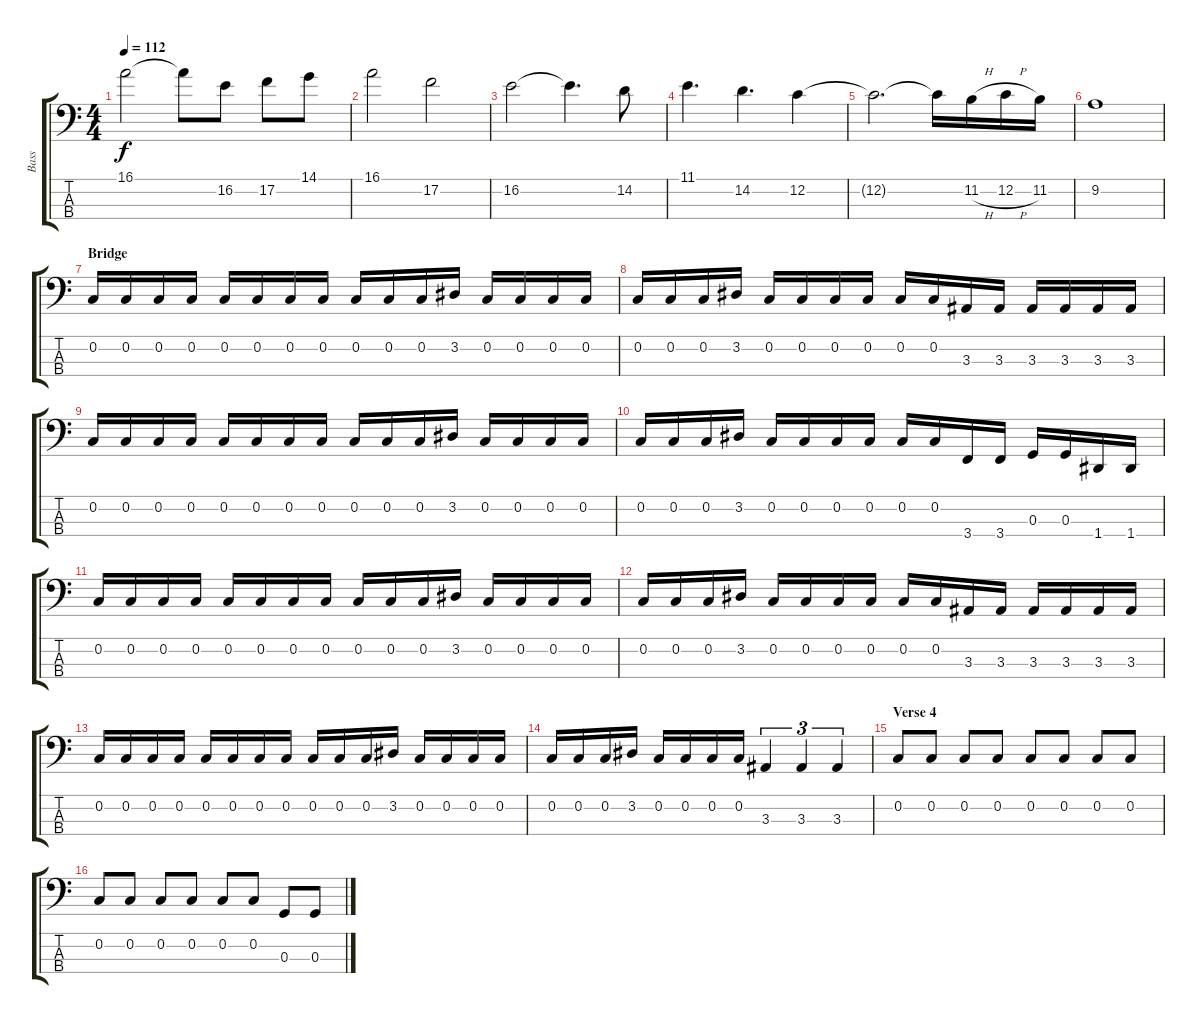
\track ("Bass" "Bass") {instrument electricbassfinger}
\staff {score tabs}
\tuning (F2 C2 G1 D1) {hide}
\ts (4 4)
\tempo 112
\clef f4
\ks c
16.1.2{dy f} 16.1{t}.8 16.2.8 17.2.8 14.1.8 |
16.1.2 17.2.2 |
16.2.2 16.2{t}.4{d} 14.2.8 |
11.1.4{d} 14.2.4{d} 12.2.4 |
12.2{t}.2{d} 12.2{t}.16 11.2{h}.16 12.2{h}.16 11.2.16 |
9.2.1 |
\section ("" "Bridge")
0.2.16 0.2.16 0.2.16 0.2.16 0.2.16 0.2.16 0.2.16 0.2.16 0.2.16 0.2.16 0.2.16 3.2.16 0.2.16 0.2.16 0.2.16 0.2.16 |
0.2.16 0.2.16 0.2.16 3.2.16 0.2.16 0.2.16 0.2.16 0.2.16 0.2.16 0.2.16 3.3.16 3.3.16 3.3.16 3.3.16 3.3.16 3.3.16 |
0.2.16 0.2.16 0.2.16 0.2.16 0.2.16 0.2.16 0.2.16 0.2.16 0.2.16 0.2.16 0.2.16 3.2.16 0.2.16 0.2.16 0.2.16 0.2.16 |
0.2.16 0.2.16 0.2.16 3.2.16 0.2.16 0.2.16 0.2.16 0.2.16 0.2.16 0.2.16 3.4.16 3.4.16 0.3.16 0.3.16 1.4.16 1.4.16 |
0.2.16 0.2.16 0.2.16 0.2.16 0.2.16 0.2.16 0.2.16 0.2.16 0.2.16 0.2.16 0.2.16 3.2.16 0.2.16 0.2.16 0.2.16 0.2.16 |
0.2.16 0.2.16 0.2.16 3.2.16 0.2.16 0.2.16 0.2.16 0.2.16 0.2.16 0.2.16 3.3.16 3.3.16 3.3.16 3.3.16 3.3.16 3.3.16 |
0.2.16 0.2.16 0.2.16 0.2.16 0.2.16 0.2.16 0.2.16 0.2.16 0.2.16 0.2.16 0.2.16 3.2.16 0.2.16 0.2.16 0.2.16 0.2.16 |
0.2.16 0.2.16 0.2.16 3.2.16 0.2.16 0.2.16 0.2.16 0.2.16 3.3.4{tu (3 2)} 3.3.4{tu (3 2)} 3.3.4{tu (3 2)} |
\section ("" "Verse 4")
0.2.8 0.2.8 0.2.8 0.2.8 0.2.8 0.2.8 0.2.8 0.2.8 |
0.2.8 0.2.8 0.2.8 0.2.8 0.2.8 0.2.8 0.3.8 0.3.8
